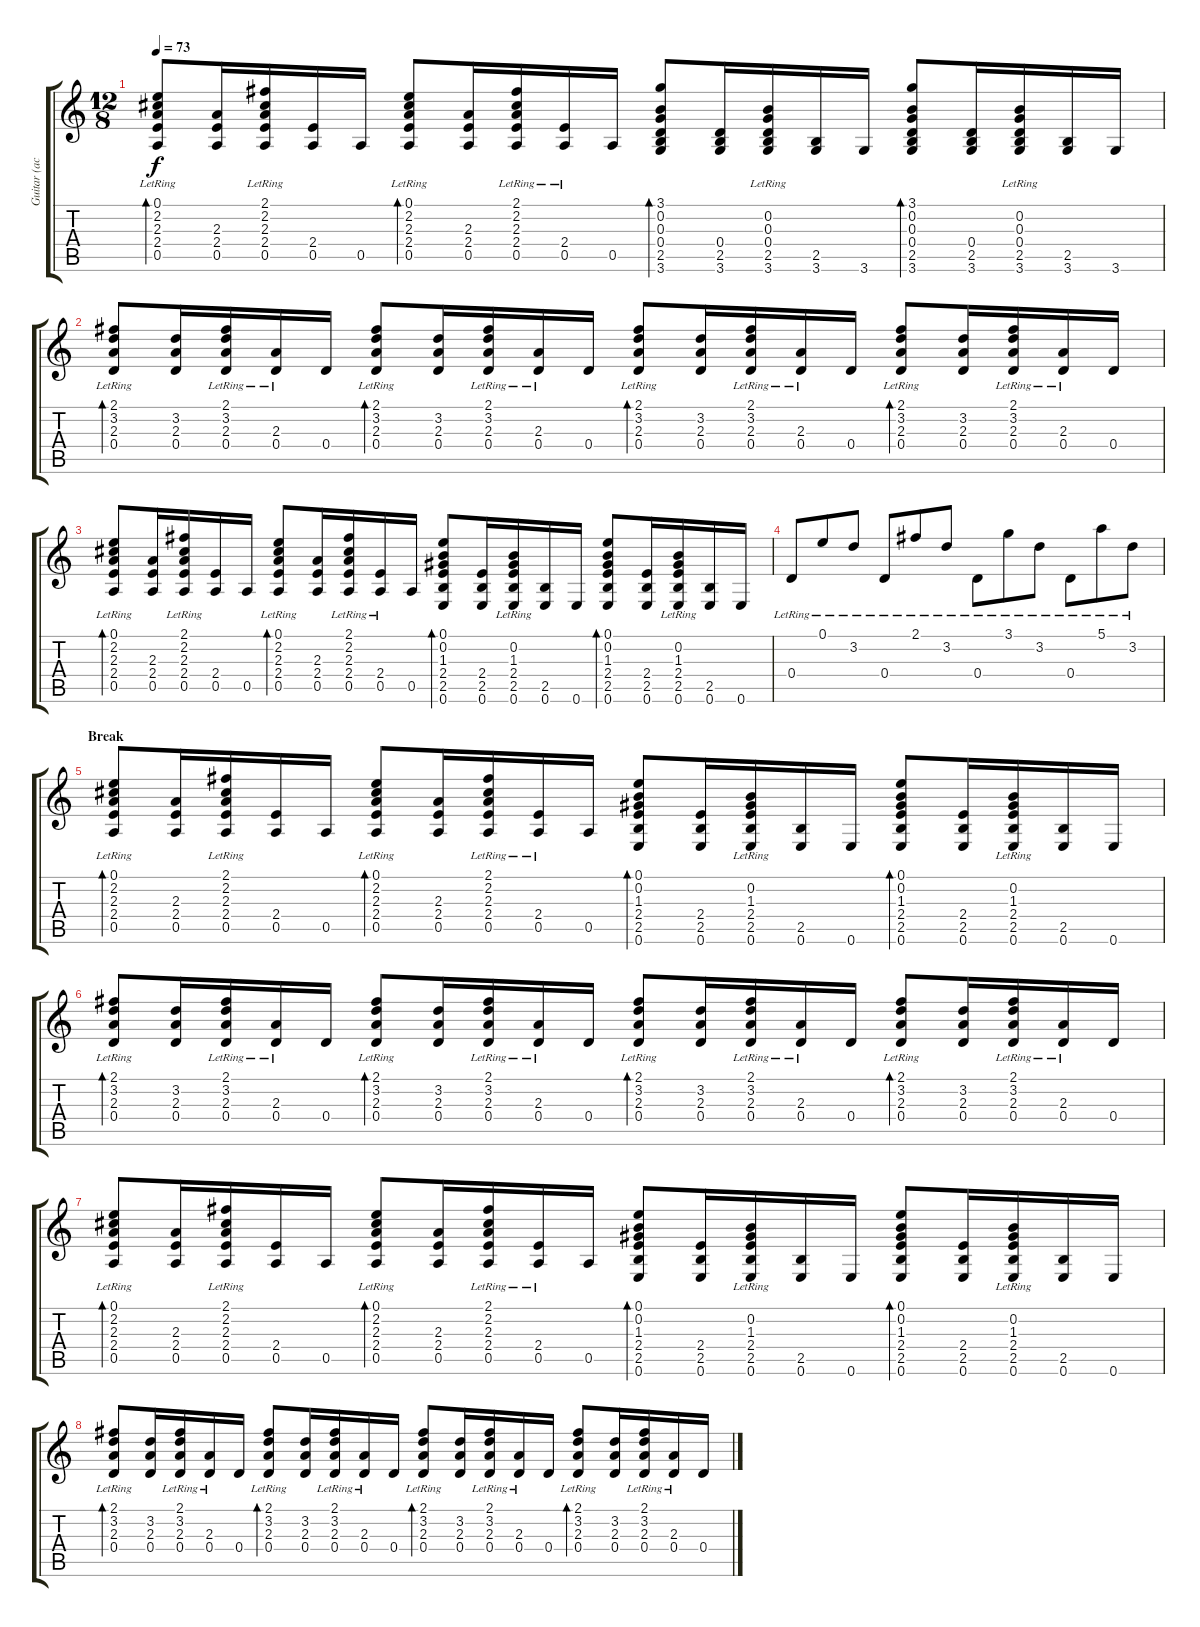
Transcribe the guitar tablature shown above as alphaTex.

\track ("Guitar (acoustic 2)" "Guitar (ac") {instrument acousticguitarsteel}
\staff {score tabs}
\tuning (E4 B3 G3 D3 A2 E2) {hide}
\ts (12 8)
\tempo 73
\clef g2
\ks c
(0.1{lr} 2.2{lr} 2.3 2.4 0.5).8{bd 60 dy f} (2.3 2.4 0.5).16 (2.1{lr} 2.2{lr} 2.3{lr} 2.4 0.5).16 (2.4 0.5).16 0.5.16 (0.1{lr} 2.2{lr} 2.3 2.4 0.5).8{bd 60} (2.3 2.4 0.5).16 (2.1{lr} 2.2{lr} 2.3{lr} 2.4 0.5).16 (2.4{lr} 0.5).16 0.5.16 (3.1 0.2 0.3 0.4 2.5 3.6).8{bd 60} (0.4 2.5 3.6).16 (0.2{lr} 0.3{lr} 0.4{lr} 2.5 3.6).16 (2.5 3.6).16 3.6.16 (3.1 0.2 0.3 0.4 2.5 3.6).8{bd 60} (0.4 2.5 3.6).16 (0.2{lr} 0.3{lr} 0.4{lr} 2.5 3.6).16 (2.5 3.6).16 3.6.16 |
(2.1{lr} 3.2{lr} 2.3 0.4).8{bd 60} (3.2 2.3 0.4).16 (2.1{lr} 3.2{lr} 2.3 0.4).16 (2.3{lr} 0.4).16 0.4.16 (2.1{lr} 3.2{lr} 2.3 0.4).8{bd 60} (3.2 2.3 0.4).16 (2.1{lr} 3.2{lr} 2.3 0.4).16 (2.3{lr} 0.4).16 0.4.16 (2.1{lr} 3.2{lr} 2.3 0.4).8{bd 60} (3.2 2.3 0.4).16 (2.1{lr} 3.2{lr} 2.3 0.4).16 (2.3{lr} 0.4).16 0.4.16 (2.1{lr} 3.2{lr} 2.3 0.4).8{bd 60} (3.2 2.3 0.4).16 (2.1{lr} 3.2{lr} 2.3 0.4).16 (2.3{lr} 0.4).16 0.4.16 |
(0.1{lr} 2.2{lr} 2.3 2.4 0.5).8{bd 60} (2.3 2.4 0.5).16 (2.1{lr} 2.2{lr} 2.3{lr} 2.4 0.5).16 (2.4 0.5).16 0.5.16 (0.1{lr} 2.2{lr} 2.3 2.4 0.5).8{bd 60} (2.3 2.4 0.5).16 (2.1{lr} 2.2{lr} 2.3{lr} 2.4 0.5).16 (2.4{lr} 0.5).16 0.5.16 (0.1 0.2 1.3 2.4 2.5 0.6).8{bd 60} (2.4 2.5 0.6).16 (0.2{lr} 1.3{lr} 2.4{lr} 2.5 0.6).16 (2.5 0.6).16 0.6.16 (0.1 0.2 1.3 2.4 2.5 0.6).8{bd 60} (2.4 2.5 0.6).16 (0.2{lr} 1.3{lr} 2.4{lr} 2.5 0.6).16 (2.5 0.6).16 0.6.16 |
0.4{lr}.8 0.1{lr}.8 3.2{lr}.8 0.4{lr}.8 2.1{lr}.8 3.2{lr}.8 0.4{lr}.8 3.1{lr}.8 3.2{lr}.8 0.4{lr}.8 5.1{lr}.8 3.2{lr}.8 |
\section ("" "Break")
(0.1{lr} 2.2{lr} 2.3 2.4 0.5).8{bd 60} (2.3 2.4 0.5).16 (2.1{lr} 2.2{lr} 2.3{lr} 2.4 0.5).16 (2.4 0.5).16 0.5.16 (0.1{lr} 2.2{lr} 2.3 2.4 0.5).8{bd 60} (2.3 2.4 0.5).16 (2.1{lr} 2.2{lr} 2.3{lr} 2.4 0.5).16 (2.4{lr} 0.5).16 0.5.16 (0.1 0.2 1.3 2.4 2.5 0.6).8{bd 60} (2.4 2.5 0.6).16 (0.2{lr} 1.3{lr} 2.4{lr} 2.5 0.6).16 (2.5 0.6).16 0.6.16 (0.1 0.2 1.3 2.4 2.5 0.6).8{bd 60} (2.4 2.5 0.6).16 (0.2{lr} 1.3{lr} 2.4{lr} 2.5 0.6).16 (2.5 0.6).16 0.6.16 |
(2.1{lr} 3.2{lr} 2.3 0.4).8{bd 60} (3.2 2.3 0.4).16 (2.1{lr} 3.2{lr} 2.3 0.4).16 (2.3{lr} 0.4).16 0.4.16 (2.1{lr} 3.2{lr} 2.3 0.4).8{bd 60} (3.2 2.3 0.4).16 (2.1{lr} 3.2{lr} 2.3 0.4).16 (2.3{lr} 0.4).16 0.4.16 (2.1{lr} 3.2{lr} 2.3 0.4).8{bd 60} (3.2 2.3 0.4).16 (2.1{lr} 3.2{lr} 2.3 0.4).16 (2.3{lr} 0.4).16 0.4.16 (2.1{lr} 3.2{lr} 2.3 0.4).8{bd 60} (3.2 2.3 0.4).16 (2.1{lr} 3.2{lr} 2.3 0.4).16 (2.3{lr} 0.4).16 0.4.16 |
(0.1{lr} 2.2{lr} 2.3 2.4 0.5).8{bd 60} (2.3 2.4 0.5).16 (2.1{lr} 2.2{lr} 2.3{lr} 2.4 0.5).16 (2.4 0.5).16 0.5.16 (0.1{lr} 2.2{lr} 2.3 2.4 0.5).8{bd 60} (2.3 2.4 0.5).16 (2.1{lr} 2.2{lr} 2.3{lr} 2.4 0.5).16 (2.4{lr} 0.5).16 0.5.16 (0.1 0.2 1.3 2.4 2.5 0.6).8{bd 60} (2.4 2.5 0.6).16 (0.2{lr} 1.3{lr} 2.4{lr} 2.5 0.6).16 (2.5 0.6).16 0.6.16 (0.1 0.2 1.3 2.4 2.5 0.6).8{bd 60} (2.4 2.5 0.6).16 (0.2{lr} 1.3{lr} 2.4{lr} 2.5 0.6).16 (2.5 0.6).16 0.6.16 |
(2.1{lr} 3.2{lr} 2.3 0.4).8{bd 60} (3.2 2.3 0.4).16 (2.1{lr} 3.2{lr} 2.3 0.4).16 (2.3{lr} 0.4).16 0.4.16 (2.1{lr} 3.2{lr} 2.3 0.4).8{bd 60} (3.2 2.3 0.4).16 (2.1{lr} 3.2{lr} 2.3 0.4).16 (2.3{lr} 0.4).16 0.4.16 (2.1{lr} 3.2{lr} 2.3 0.4).8{bd 60} (3.2 2.3 0.4).16 (2.1{lr} 3.2{lr} 2.3 0.4).16 (2.3{lr} 0.4).16 0.4.16 (2.1{lr} 3.2{lr} 2.3 0.4).8{bd 60} (3.2 2.3 0.4).16 (2.1{lr} 3.2{lr} 2.3 0.4).16 (2.3{lr} 0.4).16 0.4.16
